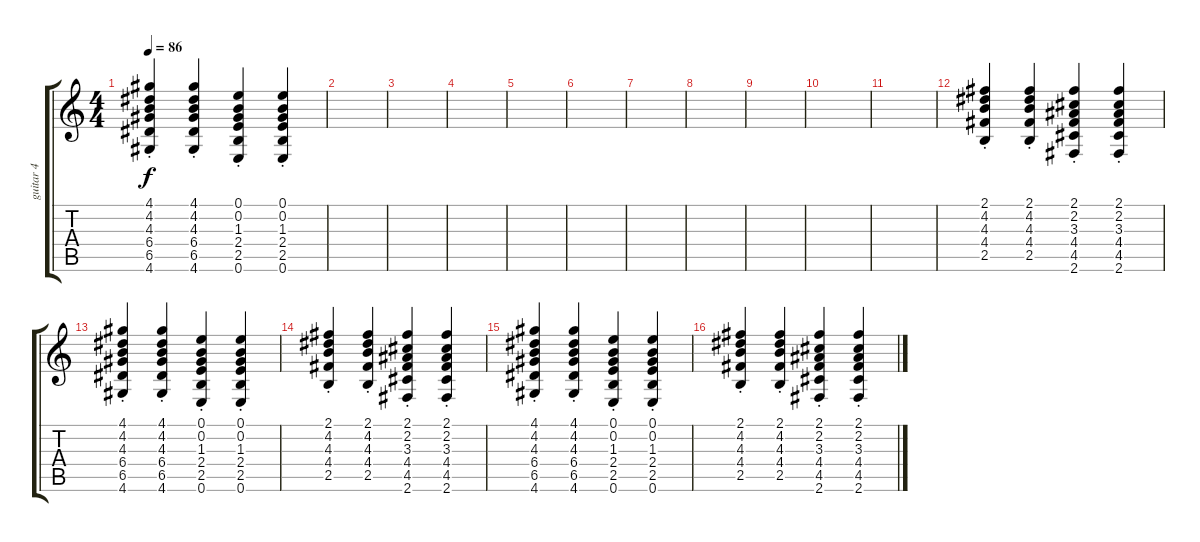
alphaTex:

\track ("guitar 4" "guitar 4") {instrument distortionguitar}
\staff {score tabs}
\tuning (E4 B3 G3 D3 A2 E2) {hide}
\ts (4 4)
\tempo 86
\clef g2
\ks c
(4.1{st} 4.2{st} 4.3{st} 6.4{st} 6.5{st} 4.6{st}).4{dy f} (4.1{st} 4.2{st} 4.3{st} 6.4{st} 6.5{st} 4.6{st}).4 (0.1{st} 0.2{st} 1.3{st} 2.4{st} 2.5{st} 0.6{st}).4 (0.1{st} 0.2{st} 1.3{st} 2.4{st} 2.5{st} 0.6{st}).4 |
|
|
|
|
|
|
|
|
|
|
(2.1{st} 4.2{st} 4.3{st} 4.4{st} 2.5{st}).4 (2.1{st} 4.2{st} 4.3{st} 4.4{st} 2.5{st}).4 (2.1{st} 2.2{st} 3.3{st} 4.4{st} 4.5{st} 2.6{st}).4 (2.1{st} 2.2{st} 3.3{st} 4.4{st} 4.5{st} 2.6{st}).4 |
(4.1{st} 4.2{st} 4.3{st} 6.4{st} 6.5{st} 4.6{st}).4 (4.1{st} 4.2{st} 4.3{st} 6.4{st} 6.5{st} 4.6{st}).4 (0.1{st} 0.2{st} 1.3{st} 2.4{st} 2.5{st} 0.6{st}).4 (0.1{st} 0.2{st} 1.3{st} 2.4{st} 2.5{st} 0.6{st}).4 |
(2.1{st} 4.2{st} 4.3{st} 4.4{st} 2.5{st}).4 (2.1{st} 4.2{st} 4.3{st} 4.4{st} 2.5{st}).4 (2.1{st} 2.2{st} 3.3{st} 4.4{st} 4.5{st} 2.6{st}).4 (2.1{st} 2.2{st} 3.3{st} 4.4{st} 4.5{st} 2.6{st}).4 |
(4.1{st} 4.2{st} 4.3{st} 6.4{st} 6.5{st} 4.6{st}).4 (4.1{st} 4.2{st} 4.3{st} 6.4{st} 6.5{st} 4.6{st}).4 (0.1{st} 0.2{st} 1.3{st} 2.4{st} 2.5{st} 0.6{st}).4 (0.1{st} 0.2{st} 1.3{st} 2.4{st} 2.5{st} 0.6{st}).4 |
(2.1{st} 4.2{st} 4.3{st} 4.4{st} 2.5{st}).4 (2.1{st} 4.2{st} 4.3{st} 4.4{st} 2.5{st}).4 (2.1{st} 2.2{st} 3.3{st} 4.4{st} 4.5{st} 2.6{st}).4 (2.1{st} 2.2{st} 3.3{st} 4.4{st} 4.5{st} 2.6{st}).4
